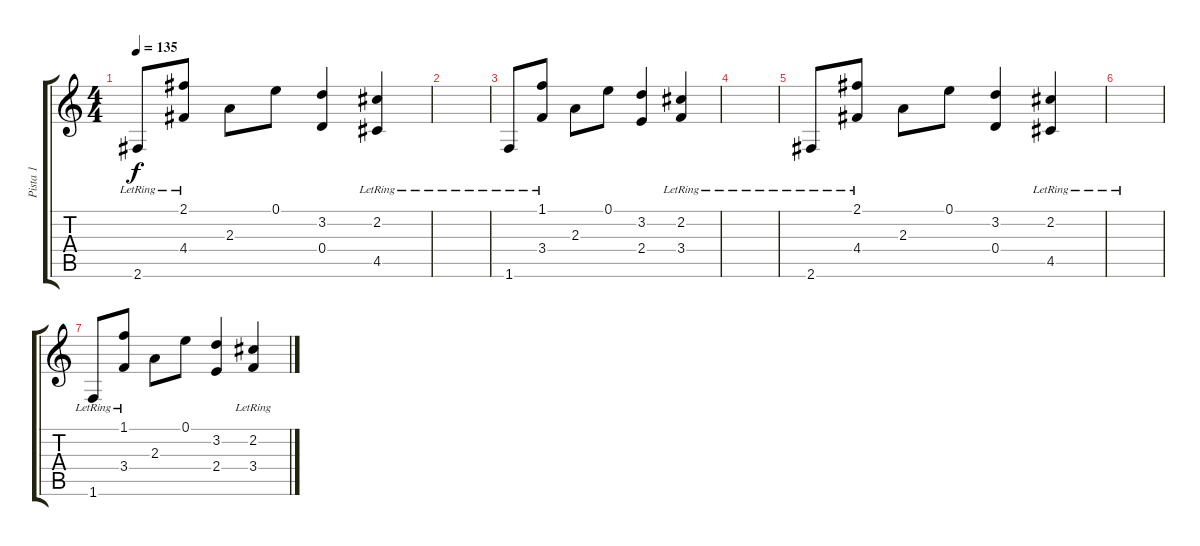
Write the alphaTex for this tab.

\track ("Pista 1" "Pista 1") {instrument acousticguitarnylon}
\staff {score tabs}
\tuning (E4 B3 G3 D3 A2 E2) {hide}
\ts (4 4)
\tempo 135
\clef g2
\ks c
2.6{lr}.8{dy f} (2.1{lr} 4.4{lr}).8 2.3.8 0.1.8 (3.2 0.4).4 (2.2{lr} 4.5{lr}).4 |
|
1.6{lr}.8 (1.1{lr} 3.4{lr}).8 2.3.8 0.1.8 (3.2 2.4).4 (2.2{lr} 3.4{lr}).4 |
|
2.6{lr}.8 (2.1{lr} 4.4{lr}).8 2.3.8 0.1.8 (3.2 0.4).4 (2.2{lr} 4.5{lr}).4 |
|
1.6{lr}.8 (1.1{lr} 3.4{lr}).8 2.3.8 0.1.8 (3.2 2.4).4 (2.2{lr} 3.4{lr}).4
